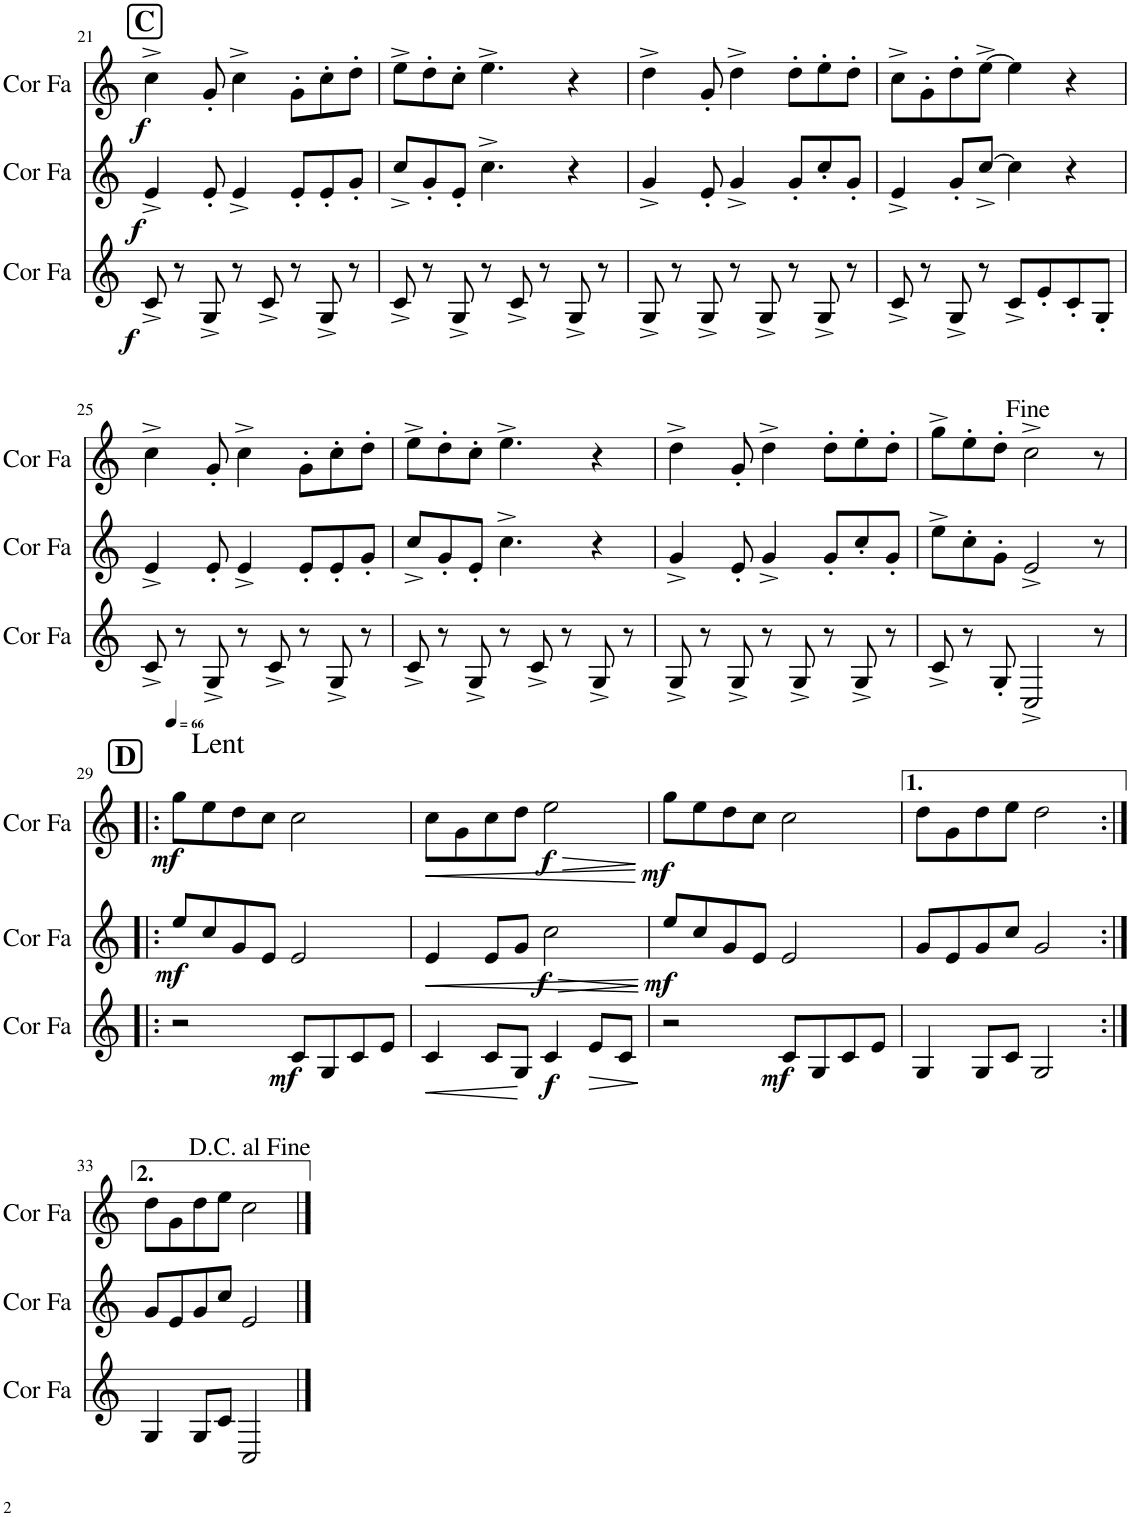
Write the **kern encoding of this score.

**kern	**dynam	**kern	**dynam	**kern	**dynam
*part3	*part3	*part2	*part2	*part1	*part1
*staff3	*staff3	*staff2	*staff2	*staff1	*staff1
*I"Cor en Fa	*	*I"Cor en Fa	*	*I"Cor en Fa	*
*I'Cor Fa	*	*I'Cor Fa	*	*I'Cor Fa	*
!!LO:PB:g=z
*clefG2	*	*clefG2	*	*clefG2	*
*Trd4c7	*	*Trd4c7	*	*Trd4c7	*
*k[]	*	*k[]	*	*k[]	*
*M4/4	*	*M4/4	*	*M4/4	*
!!LO:REH:place=s1:a:B:cj:fs=14:t=C
=21	=21	=21	=21	=21	=21
!	!LO:DY:b	!	!LO:DY:b	!	!LO:DY:b
8c^/	f	4e^/	f	4cc^\	f
8r	.	.	.	.	.
8G^/	.	8e'/	.	8g'/	.
8r	.	4e^/	.	4cc^\	.
8c^/	.	.	.	.	.
8r	.	8e'/L	.	8g'\L	.
8G^/	.	8e'/	.	8cc'\	.
8r	.	8g'/J	.	8dd'\J	.
=22	=22	=22	=22	=22	=22
8c^/	.	8cc^/L	.	8ee^\L	.
8r	.	8g'/	.	8dd'\	.
8G^/	.	8e'/J	.	8cc'\J	.
8r	.	4.cc^\	.	4.ee^\	.
8c^/	.	.	.	.	.
8r	.	.	.	.	.
8G^/	.	4r	.	4r	.
8r	.	.	.	.	.
=23	=23	=23	=23	=23	=23
8G^/	.	4g^/	.	4dd^\	.
8r	.	.	.	.	.
8G^/	.	8e'/	.	8g'/	.
8r	.	4g^/	.	4dd^\	.
8G^/	.	.	.	.	.
8r	.	8g'/L	.	8dd'\L	.
8G^/	.	8cc'/	.	8ee'\	.
8r	.	8g'/J	.	8dd'\J	.
=24	=24	=24	=24	=24	=24
8c^/	.	4e^/	.	8cc^\L	.
8r	.	.	.	8g'\	.
8G^/	.	8g'/L	.	8dd'\	.
8r	.	[8cc^/J	.	[8ee^\J	.
8c^/L	.	4cc\]	.	4ee\]	.
8e'/	.	.	.	.	.
8c'/	.	4r	.	4r	.
8G'/J	.	.	.	.	.
!!LO:LB:g=z
=25	=25	=25	=25	=25	=25
8c^/	.	4e^/	.	4cc^\	.
8r	.	.	.	.	.
8G^/	.	8e'/	.	8g'/	.
8r	.	4e^/	.	4cc^\	.
8c^/	.	.	.	.	.
8r	.	8e'/L	.	8g'\L	.
8G^/	.	8e'/	.	8cc'\	.
8r	.	8g'/J	.	8dd'\J	.
=26	=26	=26	=26	=26	=26
8c^/	.	8cc^/L	.	8ee^\L	.
8r	.	8g'/	.	8dd'\	.
8G^/	.	8e'/J	.	8cc'\J	.
8r	.	4.cc^\	.	4.ee^\	.
8c^/	.	.	.	.	.
8r	.	.	.	.	.
8G^/	.	4r	.	4r	.
8r	.	.	.	.	.
=27	=27	=27	=27	=27	=27
8G^/	.	4g^/	.	4dd^\	.
8r	.	.	.	.	.
8G^/	.	8e'/	.	8g'/	.
8r	.	4g^/	.	4dd^\	.
8G^/	.	.	.	.	.
8r	.	8g'/L	.	8dd'\L	.
8G^/	.	8cc'/	.	8ee'\	.
8r	.	8g'/J	.	8dd'\J	.
=28	=28	=28	=28	=28	=28
8c^/	.	8ee^\L	.	8gg^\L	.
8r	.	8cc'\	.	8ee'\	.
8G'/	.	8g'\J	.	8dd'\J	.
2C^/	.	2e^/	.	2cc^\	.
8r	.	8r	.	8r	.
!!LO:LB:g=z
=29!|:	=29!|:	=29!|:	=29!|:	=29!|:	=29!|:
!!LO:REH:place=s1:a:B:cj:fs=14:t=D
*	*	*	*	*MM66	*
!	!	!	!	!LO:TX:a:t=Lent	!
!	!	!	!LO:DY:b	!	!LO:DY:b
2r	.	8ee/L	mf	8gg\L	mf
.	.	8cc/	.	8ee\	.
.	.	8g/	.	8dd\	.
.	.	8e/J	.	8cc\J	.
!	!LO:DY:b	!	!	!	!
8c/L	mf	2e/	.	2cc\	.
8G/	.	.	.	.	.
8c/	.	.	.	.	.
8e/J	.	.	.	.	.
=30	=30	=30	=30	=30	=30
!	!LO:HP:b	!	!LO:HP:b	!	!LO:HP:b
4c/	<	4e/	<	8cc\L	<
.	.	.	.	8g\	.
8c/L	.	8e/L	.	8cc\	.
8G/J	.	8g/J	.	8dd\J	.
!	!LO:DY:b	!	!LO:HP:b	!	!LO:HP:b
!	!	!	!LO:DY:n=1:b	!	!LO:DY:n=1:b
4c/	f	2cc\	> f	2ee\	> f
!	!LO:HP:b	!	!	!	!
8e/L	>	.	.	.	.
8c/J	.	.	.	.	.
.	[ ]	.	[ ]	.	[ ]
=31	=31	=31	=31	=31	=31
!	!	!	!LO:DY:b	!	!LO:DY:b
2r	.	8ee/L	mf	8gg\L	mf
.	.	8cc/	.	8ee\	.
.	.	8g/	.	8dd\	.
.	.	8e/J	.	8cc\J	.
!	!LO:DY:b	!	!	!	!
8c/L	mf	2e/	.	2cc\	.
8G/	.	.	.	.	.
8c/	.	.	.	.	.
8e/J	.	.	.	.	.
=32	=32	=32	=32	=32	=32
4G/	.	8g/L	.	8dd\L	.
.	.	8e/	.	8g\	.
8G/L	.	8g/	.	8dd\	.
8c/J	.	8cc/J	.	8ee\J	.
2G/	.	2g/	.	2dd\	.
!!LO:LB:g=z
=33:|!	=33:|!	=33:|!	=33:|!	=33:|!	=33:|!
4G/	.	8g/L	.	8dd\L	.
.	.	8e/	.	8g\	.
8G/L	.	8g/	.	8dd\	.
8c/J	.	8cc/J	.	8ee\J	.
2C/	.	2e/	.	2cc\	.
==	==	==	==	==	==
*-	*-	*-	*-	*-	*-
